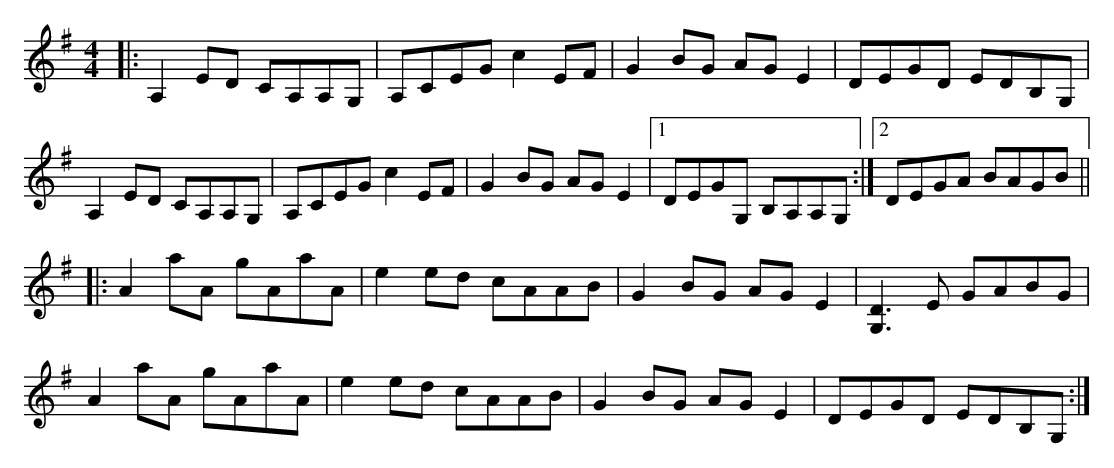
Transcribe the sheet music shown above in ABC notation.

X:1
M:4/4
K:Ador
|:A,2 ED CA,A,G,|A,CEG c2 EF|G2 BG AG E2|DEGD EDB,G,|
A,2 ED CA,A,G,|A,CEG c2 EF|G2 BG AG E2|1 DEGG, B,A,A,G,:|2 DEGA BAGB||
|:A2 aA gAaA|e2 ed cAAB|G2 BG AGE2|[G,D]3 E GABG|
A2 aA gAaA|e2 ed cAAB|G2 BG AGE2|DEGD EDB,G,:|
